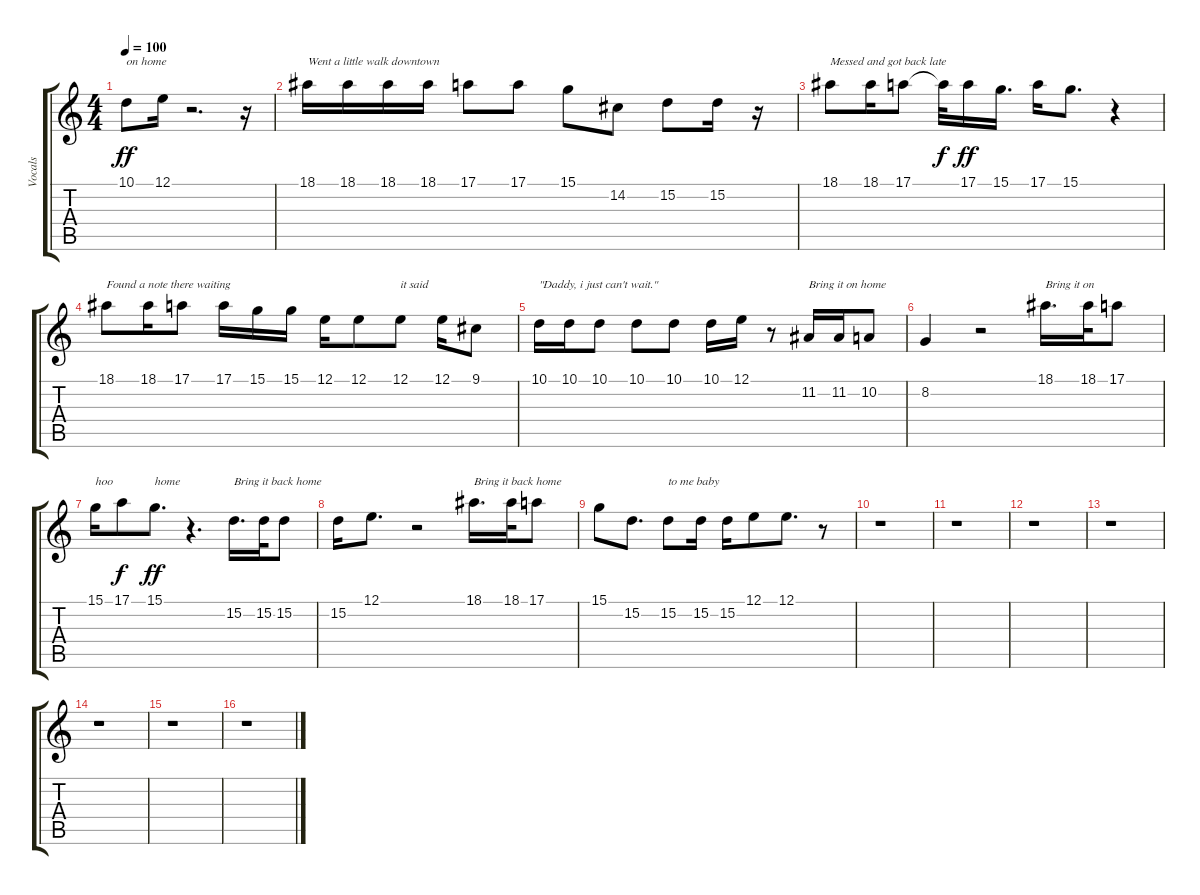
\track ("Vocals" "Vocals") {instrument electricgrandpiano}
\staff {score tabs}
\tuning (E4 B3 G3 D3 A2 E2) {hide}
\ts (4 4)
\tempo 100
\clef g2
\ks c
10.1.8{txt "on home" dy ff} 12.1.16 r.2{d} r.16 |
18.1.16{txt "Went a little walk downtown"} 18.1.16 18.1.16 18.1.16 17.1.8 17.1.8 15.1.8 14.2.8 15.2.8 15.2.16 r.16 |
18.1.8{txt "Messed and got back late"} 18.1.16 17.1.8 17.1{t}.32{dy f} 17.1.16{dy ff} 15.1.16{d} 17.1.16 15.1.8{d} r.4 |
18.1.8{txt "Found a note there waiting"} 18.1.16 17.1.8 17.1.16 15.1.16 15.1.16 12.1.16 12.1.8 12.1.8{txt "it said"} 12.1.16 9.1.8 |
10.1.16{txt "\"Daddy, i just can't wait.\""} 10.1.16 10.1.8 10.1.8 10.1.8 10.1.16 12.1.16 r.8 11.2.16{txt "Bring it on home"} 11.2.16 10.2.8 |
8.2.4 r.2 18.1.16{d txt "Bring it on"} 18.1.32 17.1.8 |
15.1.16{txt "hoo"} 17.1.8{dy f} 15.1.8{d txt "home" dy ff} r.4{d} 15.2.16{d txt "Bring it back home"} 15.2.32 15.2.8 |
15.2.16 12.1.8{d} r.2 18.1.16{d txt "Bring it back home "} 18.1.32 17.1.8 |
15.1.8 15.2.8{d} 15.2.8{txt "to me baby"} 15.2.16 15.2.16 12.1.8 12.1.8{d} r.8 |
r.1 |
r.1 |
r.1 |
r.1 |
r.1 |
r.1 |
r.1
